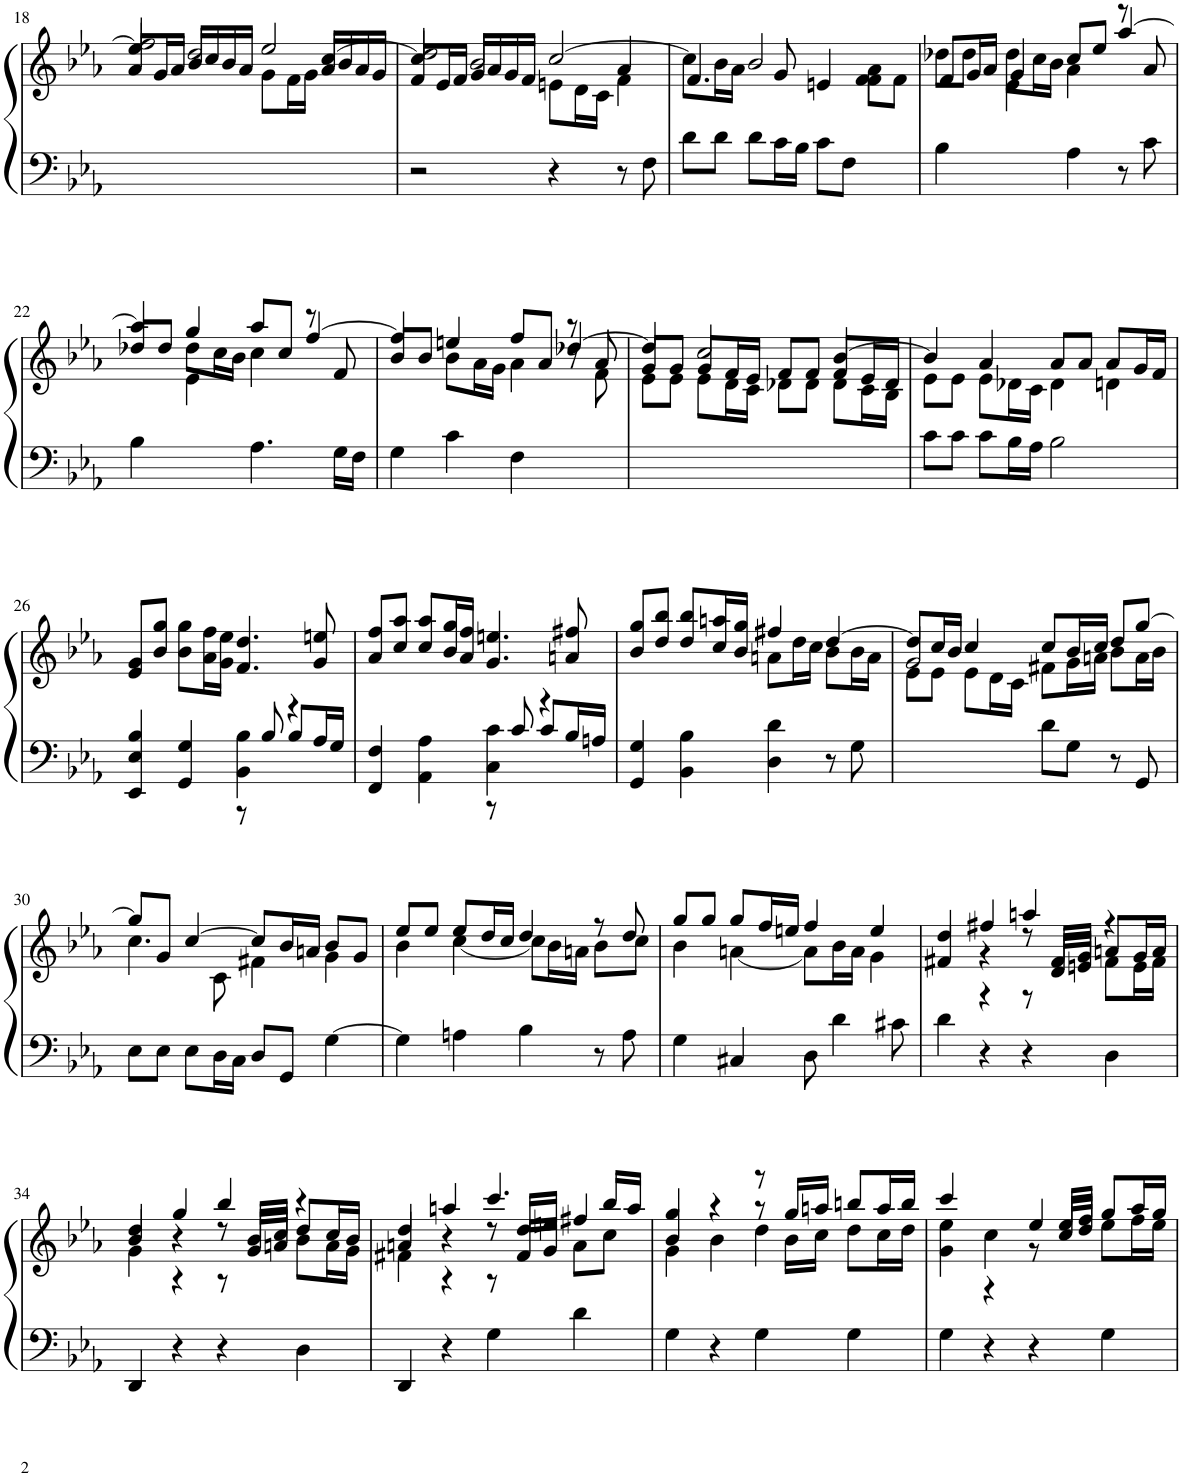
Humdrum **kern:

**kern	**kern
*part1	*part1
*staff2	*staff1
*I"Piano	*
*I'Pno.	*
!!LO:PB:g=z
*clefF4	*clefG2
*k[b-e-a-]	*k[b-e-a-]
*M4/4	*M4/4
*met(c)	*met(c)
=18	=18
*	*^
*	*	*^
1ryy	8a-/L	2ff/	4ee-/]
.	16g/L	.	.
.	16a-/JJ	.	.
.	16b-/LL	.	2dd/
.	16cc/	.	.
.	16b-/	.	.
.	16a-/JJ	.	.
.	8g\L	2ee-/	.
.	16f\L	.	.
.	16g\JJ	.	.
.	16a-/LL	.	[4cc/
.	16b-/	.	.
.	16a-/	.	.
.	16g/JJ	.	.
=19	=19	=19	=19
2r	8f/L	2dd/	4cc/]
.	16e-/L	.	.
.	16f/JJ	.	.
.	16g/LL	.	2b-/
.	16a-/	.	.
.	16g/	.	.
.	16f/JJ	.	.
4r	8en\L	[2cc/	.
.	16d\L	.	.
.	16c\JJ	.	.
8r	4f\	.	4a-/
8F\	.	.	.
=20	=20	=20	=20
8d\L	4.f/	8cc\L]	2.ryy
8d\J	.	16b-\L	.
.	.	16a-\JJ	.
8d\L	.	2b-/	.
16c\L	8g/	.	.
16B-\JJ	.	.	.
8c\L	4en/	.	.
8F\J	.	.	.
4ryy	4f\	8a-\L	4f\
.	.	8f\J	.
=21	=21	=21	=21
4B-\	8f/L	8dd-X\L	4ryy
.	16g/L	8dd-\J	.
.	16a-/JJ	.	.
4ryy	4g/	8dd-\L	4e-\
.	.	16cc\L	.
.	.	16b-\JJ	.
4A-\	4a-\	8cc/L	2ryy
.	.	8ee-/J	.
8r	8r	[4aa-/	.
8c\	8a-/	.	.
!!LO:LB:g=z	!!	!!
=22	=22	=22	=22
4B-\	8dd-X/L	4aa-/]	4ryy
.	8dd-/J	.	.
4ryy	8dd-\L	4gg/	4e-\
.	16cc\L	.	.
.	16b-\JJ	.	.
4.A-\	4cc\	8aa-/L	2ryy
.	.	8cc/J	.
.	8r	[4ff/	.
16G\LL	8f/	.	.
16F\JJ	.	.	.
=23	=23	=23	=23
4G\	8b-/L	4ff/]	2..ryy
.	8b-/J	.	.
4c\	8b-\L	4een/	.
.	16a-\L	.	.
.	16g\JJ	.	.
4F\	4a-\	8ff/L	.
.	.	8a-/J	.
8r	8r	[4dd-X/	.
8ryy	8a-/	.	8f\
=24	=24	=24	=24
*	*	*	*^
1ryy	1ryy	4dd-/]	8g/L	8e-\L
.	.	.	8g/J	8e-\J
.	.	2cc/	8g/L	8e-\L
.	.	.	16f/L	16d\L
.	.	.	16e-/JJ	16c\JJ
.	.	.	8f/L	8d-X\L
.	.	.	8f/J	8d-\J
.	.	[4b-/	8f/L	8d-\L
.	.	.	16e-/L	16c\L
.	.	.	16d-/JJ	16B-\JJ
*	*	*v	*v	*v
=25	=25	=25
8c\L	8e-\L	4b-/]
8c\J	8e-\J	.
8c\L	8e-\L	4a-/
16B-\L	16d-X\L	.
16A-\JJ	16c\JJ	.
2B-\	4d-\	8a-/L
.	.	8a-/J
.	4dn\	8a-/L
.	.	16g/L
.	.	16f/JJ
*	*v	*v
!!LO:LB:g=z
=26	=26
*^	*
4EE-/ 4E-/ 4B-/	2ryy	8e-/ 8g/L
.	.	8b-/ 8gg/J
4GG/ 4G/	.	8b-\ 8gg\L
.	.	16a-\ 16ff\L
.	.	16g\ 16ee-\JJ
4BB-\ 4B-\	8r	4.f/ 4.dd/
.	8B-/	.
4r	8B-/L	.
.	16A-/L	8g/ 8een/
.	16G/JJ	.
=27	=27	=27
4FF/ 4F/	2ryy	8a-/ 8ff/L
.	.	8cc/ 8aa-/J
4AA-\ 4A-\	.	8cc/ 8aa-/L
.	.	16b-/ 16gg/L
.	.	16a-/ 16ff/JJ
4C\ 4c\	8r	4.g/ 4.een/
.	8c/	.
4r	8c/L	.
.	16B-/L	8an/ 8ff#X/
.	16An/JJ	.
*v	*v	*
=28	=28
*	*^
4GG/ 4G/	8b-/ 8gg/L	2ryy
.	8dd/ 8bb-/J	.
4BB-\ 4B-\	8dd/ 8bb-/L	.
.	16cc/ 16aan/L	.
.	16b-/ 16gg/JJ	.
4D\ 4d\	4ff#X/	8an\L
.	.	16dd\L
.	.	16cc\JJ
8r	[4dd/	8b-\L
8G\	.	16b-\L
.	.	16a\JJ
=29	=29	=29
*	*	*^
2ryy	8dd/L]	2g/	8e-\L
.	16cc/L	.	8e-\J
.	16b-/JJ	.	.
.	4cc/	.	8e-\L
.	.	.	16d\L
.	.	.	16c\JJ
8d\L	8cc/L	8f#X\L	2ryy
8G\J	16b-/L	16g\L	.
.	16cc/JJ	16an\JJ	.
8r	8dd/L	8b-\L	.
8GG/	[8gg/J	16a\L	.
.	.	16b-\JJ	.
*	*	*v	*v
!!LO:LB:g=z
=30	=30	=30
8E-\L	8gg/L]	4.cc\
8E-\J	8g/J	.
8E-\L	[4cc/	.
16D\L	.	8c\
16C\JJ	.	.
8D/L	8cc/L]	4f#X\
8GG/J	16b-/L	.
.	16an/JJ	.
[4G\	8b-/L	4g\
.	8g/J	.
=31	=31	=31
4G\]	8ee-/L	4b-\
.	8ee-/J	.
4An\	8ee-/L	[4cc\
.	16dd/L	.
.	16cc/JJ	.
4B-\	4dd/	8cc\L]
.	.	16b-\L
.	.	16an\JJ
8r	8r	8b-\L
8A\	8dd/	8cc\J
=32	=32	=32
4G\	8gg/L	4b-\
.	8gg/J	.
4C#X/	8gg/L	[4an\
.	16ff/L	.
.	16een/JJ	.
8D\	4ff/	8a\L]
4d\	.	16b-\L
.	.	16a\JJ
.	4ee/	4g\
8c#X\	.	.
=33	=33	=33
*	*	*^
4d\	4dd/	4f#X/	4ryy
4r	4ff#X/	4r	4r
4r	4aan/	8r	8r
.	.	16f#/LL	16d/LL
.	.	16g/JJ	16en/JJ
4D\	4r	8an/L	8f#\L
.	.	16g/L	16e\L
.	.	16a/JJ	16f#\JJ
!!LO:LB:g=z	!!	!!
=34	=34	=34	=34
4DD/	4dd/	4g\	4b-/
4r	4gg/	4r	4r
4r	4bb-/	8r	8r
.	.	16b-/LL	16g/LL
.	.	16cc/JJ	16an/JJ
4D\	4r	8dd/L	8b-\L
.	.	16cc/L	16a\L
.	.	16b-/JJ	16g\JJ
=35	=35	=35	=35
4DD/	4dd/	4f#X\	4an/
4r	4aan/	4r	4r
4G\	4.ccc/	8r	8r
.	.	16dd/LL	16f#/LL
.	.	16een/JJ	16g/JJ
4d\	.	4ff#X/	8a\L
.	16bb-/LL	.	8cc\J
.	16aa/JJ	.	.
=36	=36	=36	=36
4G\	4gg/	4g\	4b-/
4r	4r	4b-\	4ryy
4G\	8r	8r	4dd\
.	16gg/LL	16b-\LL	.
.	16aan/JJ	16cc\JJ	.
4G\	8bbn/L	8dd\L	4ryy
.	16aa/L	16cc\L	.
.	16bb/JJ	16dd\JJ	.
=37	=37	=37	=37
4G\	4ccc/	4g\ 4ee-\	8ryy
*	*	*v	*v
4r	4cc\	4r
4r	4ee-/	8r
*	*	*^
.	.	16ee-/LL	16cc/LL
.	.	16ff/JJ	16dd/JJ
4G\	8gg/L	8ee-\L	4ryy
.	16aa-/L	16ff\L	.
.	16gg/JJ	16ee-\JJ	.
*	*v	*v	*v
=	=
*-	*-
